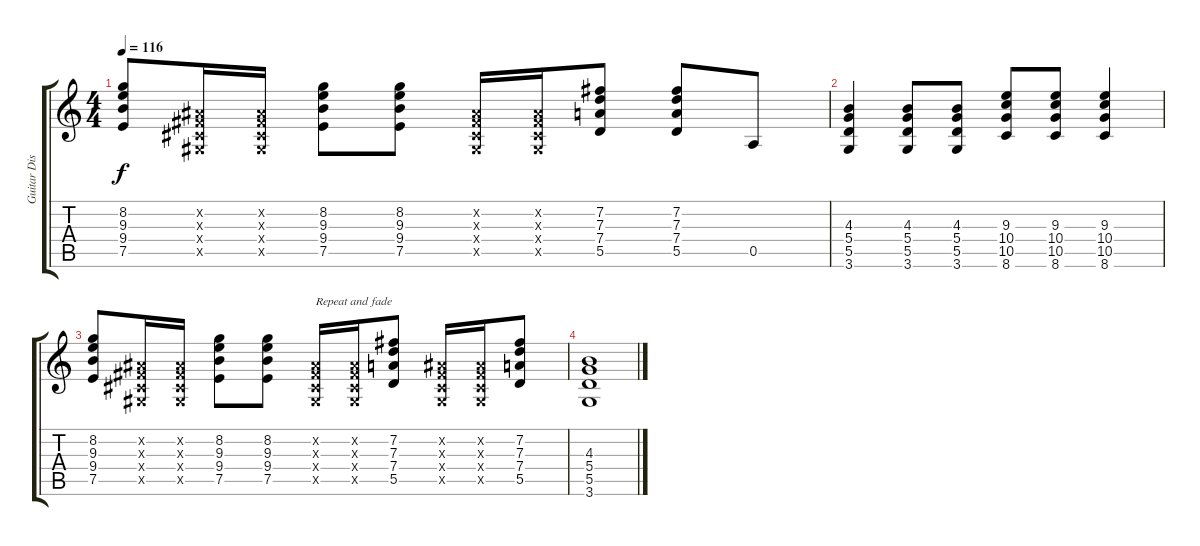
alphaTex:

\track ("Guitar Dist" "Guitar Dis") {instrument distortionguitar}
\staff {score tabs}
\tuning (E4 B3 G3 D3 A2 E2) {hide}
\ts (4 4)
\tempo 116
\clef g2
\ks c
(8.2 9.3 9.4 7.5).8{dy f} (-1.2{x} -1.3{x} -1.4{x} -1.5{x}).16 (-1.2{x} -1.3{x} -1.4{x} -1.5{x}).16 (8.2 9.3 9.4 7.5).8 (8.2 9.3 9.4 7.5).8 (-1.2{x} -1.3{x} -1.4{x} -1.5{x}).16 (-1.2{x} -1.3{x} -1.4{x} -1.5{x}).16 (7.2 7.3 7.4 5.5).8 (7.2 7.3 7.4 5.5).8 0.5.8 |
(4.3 5.4 5.5 3.6).4 (4.3 5.4 5.5 3.6).8 (4.3 5.4 5.5 3.6).8 (9.3 10.4 10.5 8.6).8 (9.3 10.4 10.5 8.6).8 (9.3 10.4 10.5 8.6).4 |
(8.2 9.3 9.4 7.5).8 (-1.2{x} -1.3{x} -1.4{x} -1.5{x}).16 (-1.2{x} -1.3{x} -1.4{x} -1.5{x}).16 (8.2 9.3 9.4 7.5).8 (8.2 9.3 9.4 7.5).8 (-1.2{x} -1.3{x} -1.4{x} -1.5{x}).16{txt "Repeat and fade"} (-1.2{x} -1.3{x} -1.4{x} -1.5{x}).16 (7.2 7.3 7.4 5.5).8 (-1.2{x} -1.3{x} -1.4{x} -1.5{x}).16 (-1.2{x} -1.3{x} -1.4{x} -1.5{x}).16 (7.2 7.3 7.4 5.5).8 |
(4.3 5.4 5.5 3.6).1
